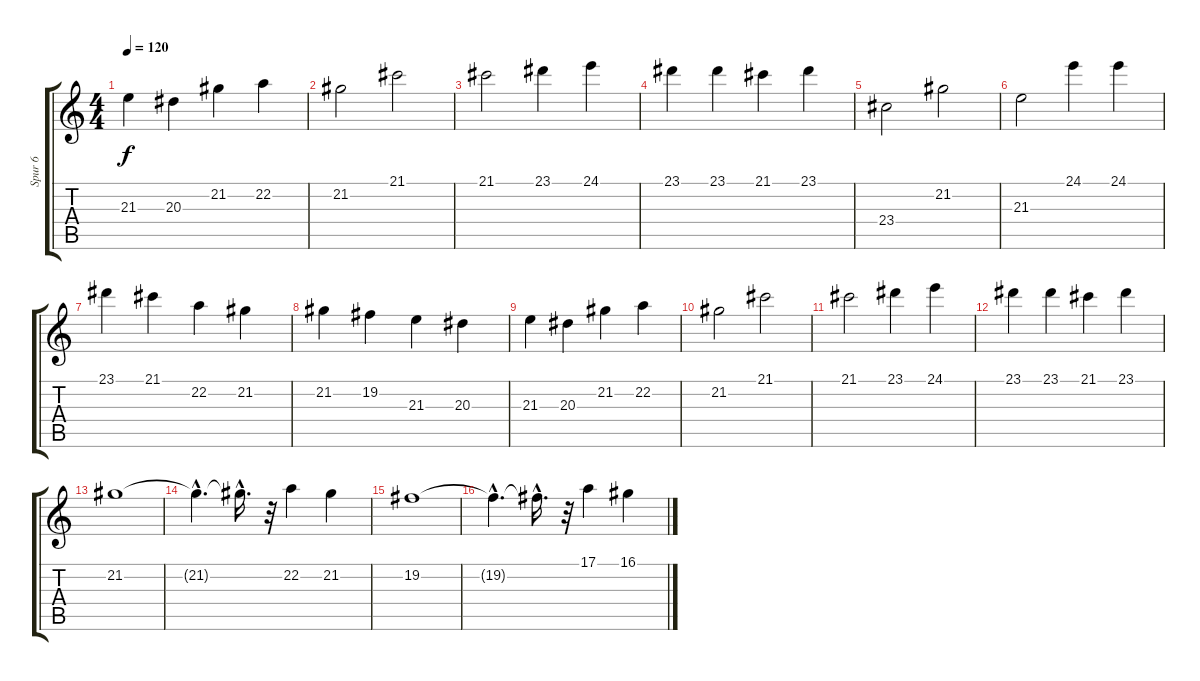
\track ("Spur 6" "Spur 6") {instrument tremolostrings}
\staff {score tabs}
\tuning (E4 B3 G3 D3 A2 E2) {hide}
\ts (4 4)
\tempo 120
\clef g2
\ks c
21.3.4{dy f} 20.3.4 21.2.4 22.2.4 |
21.2.2 21.1.2 |
21.1.2 23.1.4 24.1.4 |
23.1.4 23.1.4 21.1.4 23.1.4 |
23.4.2 21.2.2 |
21.3.2 24.1.4 24.1.4 |
23.1.4 21.1.4 22.2.4 21.2.4 |
21.2.4 19.2.4 21.3.4 20.3.4 |
21.3.4 20.3.4 21.2.4 22.2.4 |
21.2.2 21.1.2 |
21.1.2 23.1.4 24.1.4 |
23.1.4 23.1.4 21.1.4 23.1.4 |
21.2.1 |
21.2{hac t}.4{d} 21.2{hac t}.16{d} r.32 22.2.4 21.2.4 |
19.2.1 |
19.2{hac t}.4{d} 19.2{hac t}.16{d} r.32 17.1.4 16.1.4
